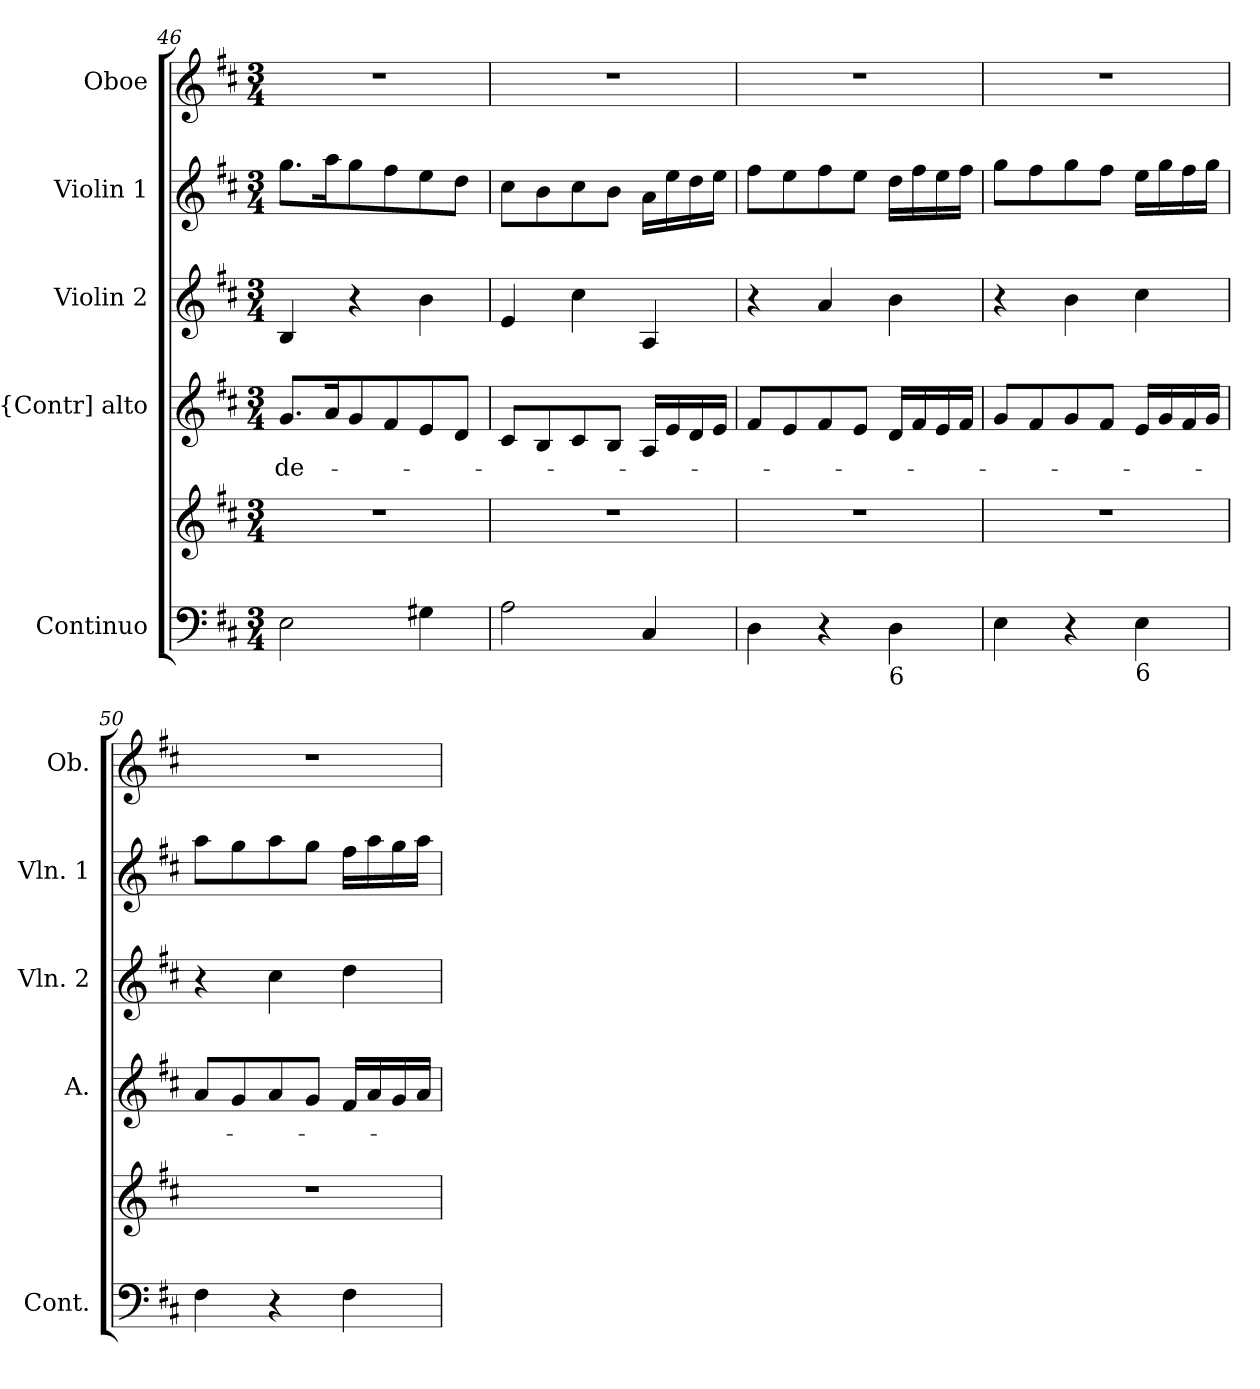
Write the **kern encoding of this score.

**kern	**kern	**kern	**text	**kern	**kern	**kern
*part5	*part5	*part4	*part4	*part3	*part2	*part1
*staff6	*staff5	*staff4	*staff4	*staff3	*staff2	*staff1
*I"Continuo	*	*I"{Contr] alto	*	*I"Violin 2	*I"Violin 1	*I"Oboe
*I'Cont.	*	*I'A.	*	*I'Vln. 2	*I'Vln. 1	*I'Ob.
*clefF4	*clefG2	*clefG2	*	*clefG2	*clefG2	*clefG2
*k[f#c#]	*k[f#c#]	*k[f#c#]	*	*k[f#c#]	*k[f#c#]	*k[f#c#]
*D:	*D:	*D:	*	*D:	*D:	*D:
*M3/4	*M3/4	*M3/4	*	*M3/4	*M3/4	*M3/4
=46	=46	=46	=46	=46	=46	=46
!	!LO:N:vis=1	!	!	!	!	!
!	!	!	!LO:LY:b:color=#000000	!	!	!LO:N:vis=1
2Ei\	2.r	8.gi/L	-de-	4Bi/	8.ggi\L	2.r
.	.	16ai/k	.	.	16aai\k	.
.	.	8gi/	.	4r	8ggi\	.
.	.	8f#i/	.	.	8ff#i\	.
4G#Xi\	.	8ei/	.	4bi\	8eei\	.
.	.	8di/J	.	.	8ddi\J	.
=47	=47	=47	=47	=47	=47	=47
!	!LO:N:vis=1	!	!	!	!	!LO:N:vis=1
2Ai\	2.r	8c#i/L	.	4ei/	8cc#i\L	2.r
.	.	8Bi/	.	.	8bi\	.
.	.	8c#i/	.	4cc#i\	8cc#i\	.
.	.	8Bi/J	.	.	8bi\J	.
4C#i/	.	16Ai/LL	.	4Ai/	16ai\LL	.
.	.	16ei/	.	.	16eei\	.
.	.	16di/	.	.	16ddi\	.
.	.	16ei/JJ	.	.	16eei\JJ	.
=48	=48	=48	=48	=48	=48	=48
!	!LO:N:vis=1	!	!	!	!	!LO:N:vis=1
4Di\	2.r	8f#i/L	.	4r	8ff#i\L	2.r
.	.	8ei/	.	.	8eei\	.
4r	.	8f#i/	.	4ai/	8ff#i\	.
.	.	8ei/J	.	.	8eei\J	.
!LO:TX:b:t=6	!	!	!	!	!	!
4Di\	.	16di/LL	.	4bi\	16ddi\LL	.
.	.	16f#i/	.	.	16ff#i\	.
.	.	16ei/	.	.	16eei\	.
.	.	16f#i/JJ	.	.	16ff#i\JJ	.
!!LO:PB:g=z
=49	=49	=49	=49	=49	=49	=49
!	!LO:N:vis=1	!	!	!	!	!LO:N:vis=1
4Ei\	2.r	8gi/L	.	4r	8ggi\L	2.r
.	.	8f#i/	.	.	8ff#i\	.
4r	.	8gi/	.	4bi\	8ggi\	.
.	.	8f#i/J	.	.	8ff#i\J	.
!LO:TX:b:t=6	!	!	!	!	!	!
4Ei\	.	16ei/LL	.	4cc#i\	16eei\LL	.
.	.	16gi/	.	.	16ggi\	.
.	.	16f#i/	.	.	16ff#i\	.
.	.	16gi/JJ	.	.	16ggi\JJ	.
=50	=50	=50	=50	=50	=50	=50
!	!LO:N:vis=1	!	!	!	!	!LO:N:vis=1
4F#i\	2.r	8ai/L	.	4r	8aai\L	2.r
.	.	8gi/	.	.	8ggi\	.
4r	.	8ai/	.	4cc#i\	8aai\	.
.	.	8gi/J	.	.	8ggi\J	.
4F#i\	.	16f#i/LL	.	4ddi\	16ff#i\LL	.
.	.	16ai/	.	.	16aai\	.
.	.	16gi/	.	.	16ggi\	.
.	.	16ai/JJ	.	.	16aai\JJ	.
=	=	=	=	=	=	=
*-	*-	*-	*-	*-	*-	*-
